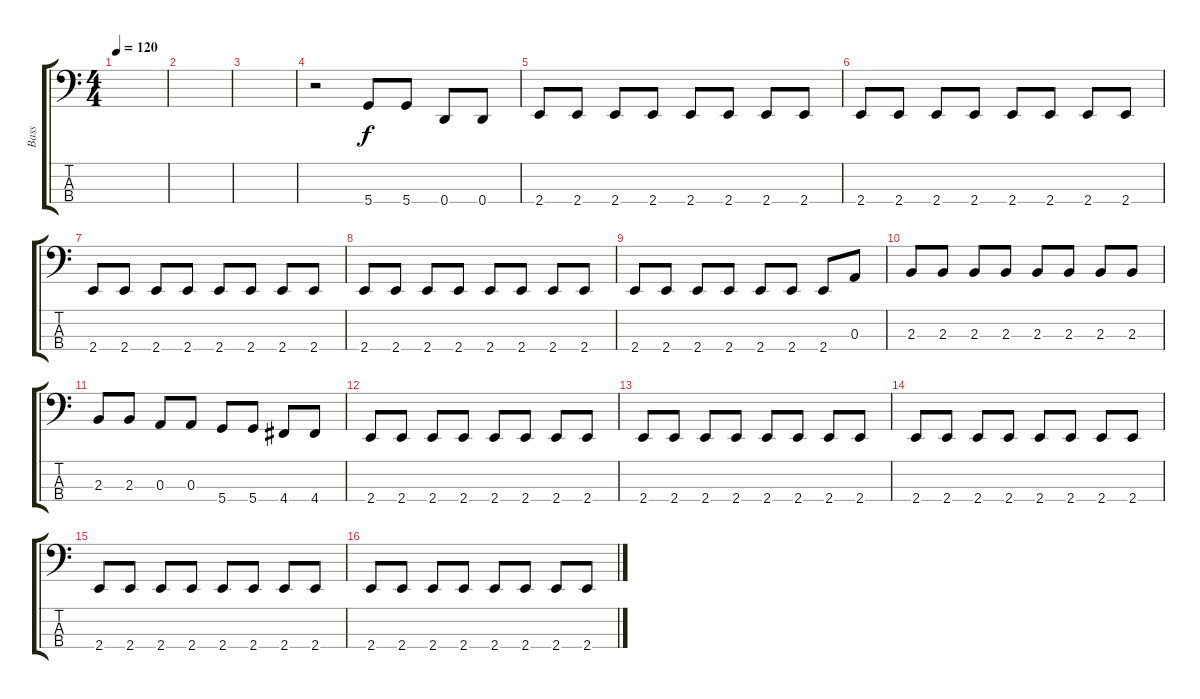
\track ("Bass" "Bass") {instrument electricbassfinger}
\staff {score tabs}
\tuning (G2 D2 A1 D1) {hide}
\ts (4 4)
\tempo 120
\clef f4
\ks c
|
|
|
r.2 5.4.8 5.4.8 0.4.8 0.4.8 |
2.4.8 2.4.8 2.4.8 2.4.8 2.4.8 2.4.8 2.4.8 2.4.8 |
2.4.8 2.4.8 2.4.8 2.4.8 2.4.8 2.4.8 2.4.8 2.4.8 |
2.4.8 2.4.8 2.4.8 2.4.8 2.4.8 2.4.8 2.4.8 2.4.8 |
2.4.8 2.4.8 2.4.8 2.4.8 2.4.8 2.4.8 2.4.8 2.4.8 |
2.4.8 2.4.8 2.4.8 2.4.8 2.4.8 2.4.8 2.4.8 0.3.8 |
2.3.8 2.3.8 2.3.8 2.3.8 2.3.8 2.3.8 2.3.8 2.3.8 |
2.3.8 2.3.8 0.3.8 0.3.8 5.4.8 5.4.8 4.4.8 4.4.8 |
2.4.8 2.4.8 2.4.8 2.4.8 2.4.8 2.4.8 2.4.8 2.4.8 |
2.4.8 2.4.8 2.4.8 2.4.8 2.4.8 2.4.8 2.4.8 2.4.8 |
2.4.8 2.4.8 2.4.8 2.4.8 2.4.8 2.4.8 2.4.8 2.4.8 |
2.4.8 2.4.8 2.4.8 2.4.8 2.4.8 2.4.8 2.4.8 2.4.8 |
2.4.8 2.4.8 2.4.8 2.4.8 2.4.8 2.4.8 2.4.8 2.4.8
